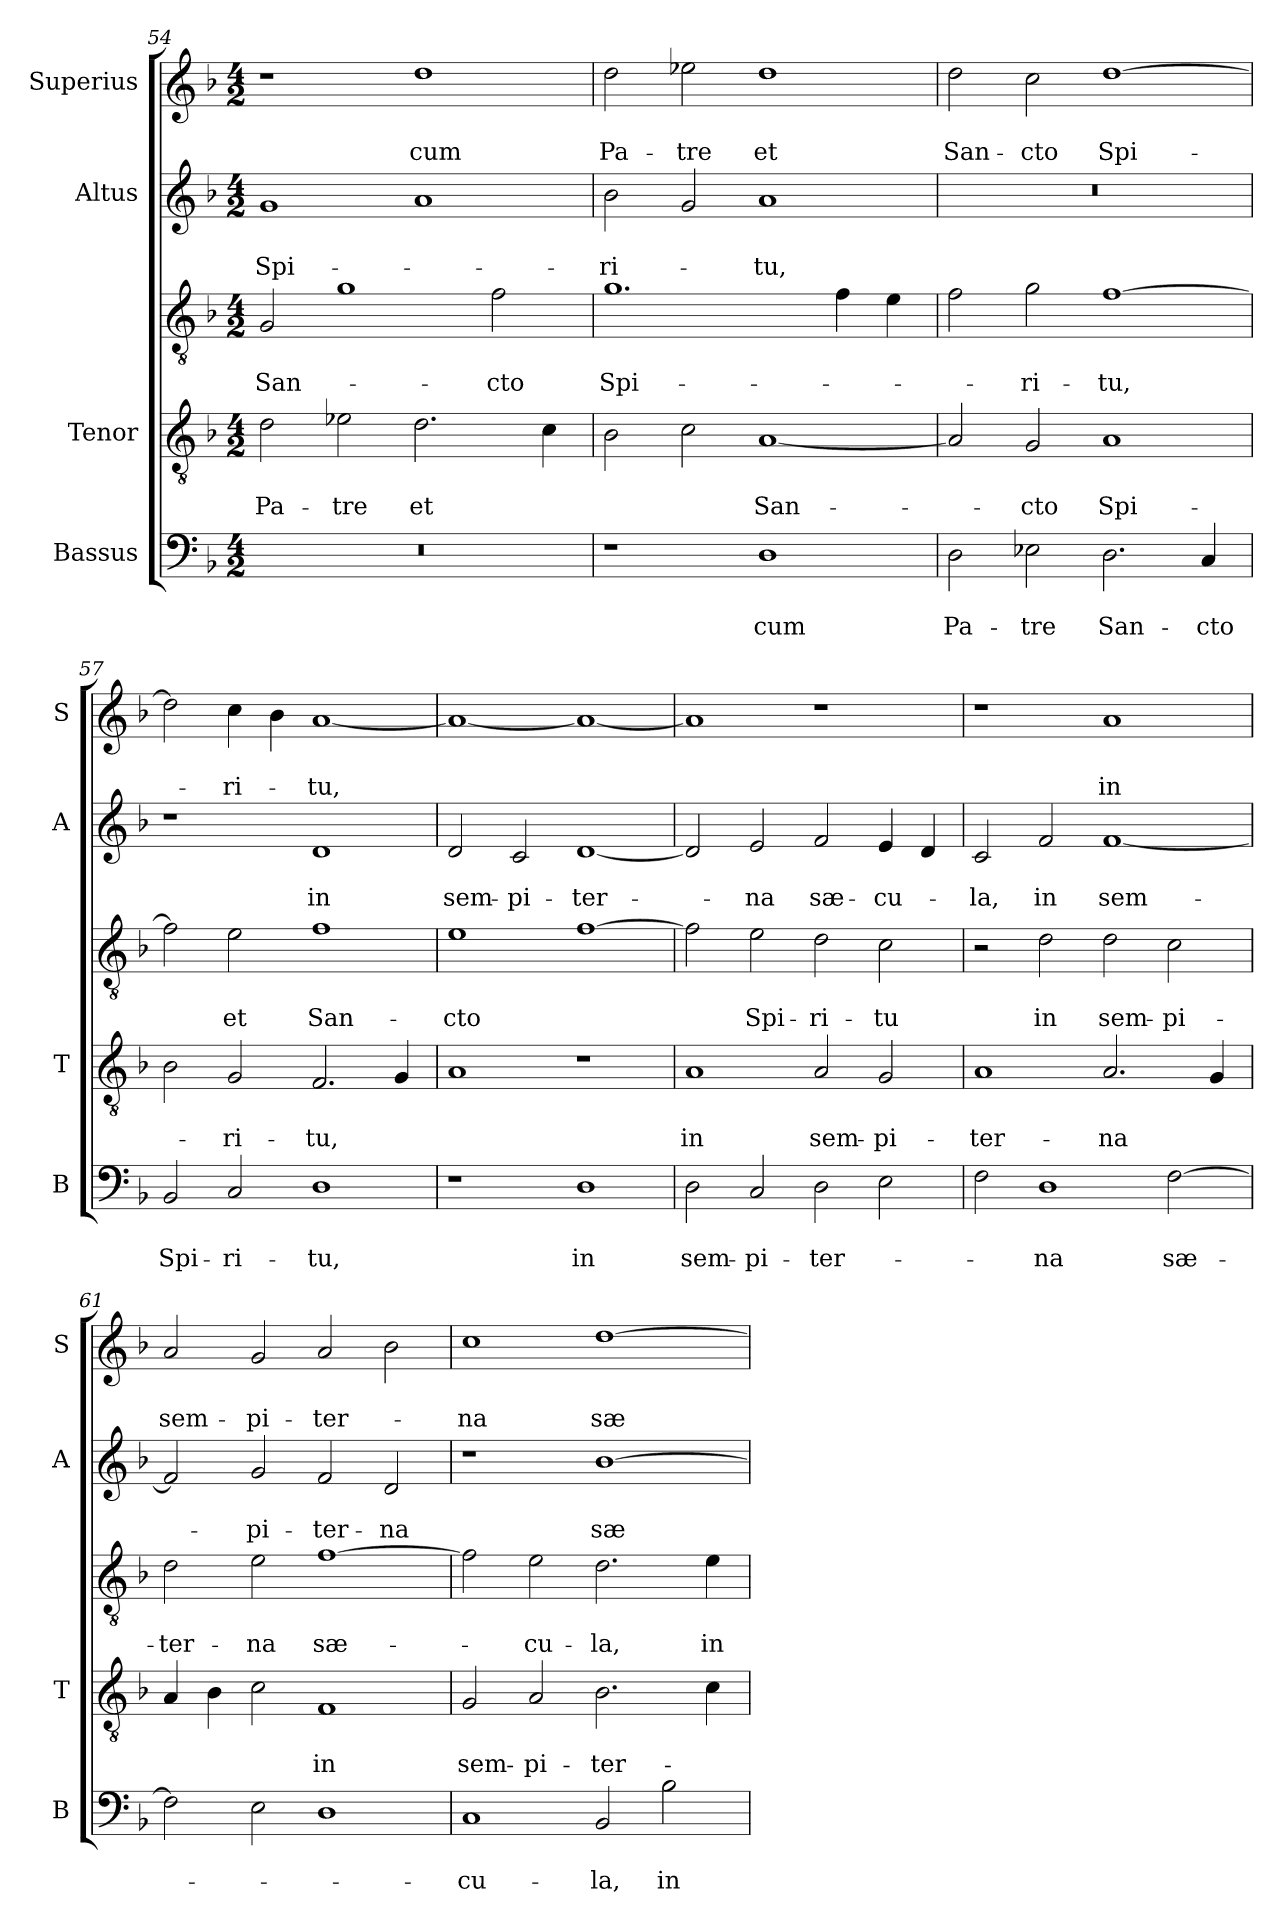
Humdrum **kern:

**kern	**text	**text	**kern	**text	**text	**kern	**text	**text	**kern	**text	**text	**kern	**text	**text
*part5	*part5	*part5	*part4	*part4	*part4	*part3	*part3	*part3	*part2	*part2	*part2	*part1	*part1	*part1
*staff5	*staff5	*staff5	*staff4	*staff4	*staff4	*staff3	*staff3	*staff3	*staff2	*staff2	*staff2	*staff1	*staff1	*staff1
*I"Bassus	*	*	*I"Tenor	*	*	*	*	*	*I"Altus	*	*	*I"Superius	*	*
*I'B	*	*	*I'T	*	*	*	*	*	*I'A	*	*	*I'S	*	*
*clefF4	*	*	*clefGv2	*	*	*clefGv2	*	*	*clefG2	*	*	*clefG2	*	*
*k[b-]	*	*	*k[b-]	*	*	*k[b-]	*	*	*k[b-]	*	*	*k[b-]	*	*
*F:	*	*	*F:	*	*	*F:	*	*	*F:	*	*	*F:	*	*
*M4/2	*	*	*M4/2	*	*	*M4/2	*	*	*M4/2	*	*	*M4/2	*	*
=54	=54	=54	=54	=54	=54	=54	=54	=54	=54	=54	=54	=54	=54	=54
!	!	!	!	!	!LO:LY:b	!	!	!LO:LY:b	!	!	!LO:LY:b	!	!	!
0r	.	.	2d\	.	Pa-	2G/	.	San-	1g	.	Spi-	1r	.	.
!	!	!	!	!	!LO:LY:b	!	!	!	!	!	!	!	!	!
.	.	.	2e-X\	.	-tre	1g	.	.	.	.	.	.	.	.
!	!	!	!	!	!LO:LY:b	!	!	!	!	!	!	!	!	!LO:LY:b
.	.	.	2.d\	.	et	.	.	.	1a	.	.	1dd	.	cum
!	!	!	!	!	!	!	!	!LO:LY:b	!	!	!	!	!	!
.	.	.	.	.	.	2f\	.	-cto	.	.	.	.	.	.
.	.	.	4c\	.	.	.	.	.	.	.	.	.	.	.
!!LO:LB:g=z
=55	=55	=55	=55	=55	=55	=55	=55	=55	=55	=55	=55	=55	=55	=55
!	!	!	!	!	!	!	!	!LO:LY:b	!	!	!LO:LY:b	!	!	!LO:LY:b
1r	.	.	2B-\	.	.	1.g	.	Spi-	2b-\	.	-ri-	2dd\	.	Pa-
!	!	!	!	!	!	!	!	!	!	!	!	!	!	!LO:LY:b
.	.	.	2c\	.	.	.	.	.	2g/	.	.	2ee-X\	.	-tre
!	!	!LO:LY:b	!	!	!LO:LY:b	!	!	!	!	!	!LO:LY:b	!	!	!LO:LY:b
1D	.	cum	[1A	.	San-	.	.	.	1a	.	-tu,	1dd	.	et
.	.	.	.	.	.	4f\	.	.	.	.	.	.	.	.
.	.	.	.	.	.	4e\	.	.	.	.	.	.	.	.
=56	=56	=56	=56	=56	=56	=56	=56	=56	=56	=56	=56	=56	=56	=56
!	!	!LO:LY:b	!	!	!	!	!	!	!	!	!	!	!	!LO:LY:b
2D\	.	Pa-	2A/]	.	.	2f\	.	.	0r	.	.	2dd\	.	San-
!	!	!LO:LY:b	!	!	!LO:LY:b	!	!	!LO:LY:b	!	!	!	!	!	!LO:LY:b
2E-X\	.	-tre	2G/	.	-cto	2g\	.	-ri-	.	.	.	2cc\	.	-cto
!	!	!LO:LY:b	!	!	!LO:LY:b	!	!	!LO:LY:b	!	!	!	!	!	!LO:LY:b
2.D\	.	San-	1A	.	Spi-	[1f	.	-tu,	.	.	.	[1dd	.	Spi-
!	!	!LO:LY:b	!	!	!	!	!	!	!	!	!	!	!	!
4C/	.	-cto	.	.	.	.	.	.	.	.	.	.	.	.
=57	=57	=57	=57	=57	=57	=57	=57	=57	=57	=57	=57	=57	=57	=57
!	!	!LO:LY:b	!	!	!	!	!	!	!	!	!	!	!	!
2BB-/	.	Spi-	2B-\	.	.	2f\]	.	.	1r	.	.	2dd\]	.	.
!	!	!LO:LY:b	!	!	!LO:LY:b	!	!	!LO:LY:b	!	!	!	!	!	!LO:LY:b
2C/	.	-ri-	2G/	.	-ri-	2e\	.	et	.	.	.	4cc\	.	-ri-
.	.	.	.	.	.	.	.	.	.	.	.	4b-\	.	.
!	!	!LO:LY:b	!	!	!LO:LY:b	!	!	!LO:LY:b	!	!	!LO:LY:b	!	!	!LO:LY:b
1D	.	-tu,	2.F/	.	-tu,	1f	.	San-	1d	.	in	[1a	.	-tu,
.	.	.	4G/	.	.	.	.	.	.	.	.	.	.	.
=58	=58	=58	=58	=58	=58	=58	=58	=58	=58	=58	=58	=58	=58	=58
!	!	!	!	!	!	!	!	!LO:LY:b	!	!	!LO:LY:b	!	!	!
1r	.	.	1A	.	.	1e	.	-cto	2d/	.	sem-	1a_	.	.
!	!	!	!	!	!	!	!	!	!	!	!LO:LY:b	!	!	!
.	.	.	.	.	.	.	.	.	2c/	.	-pi-	.	.	.
!	!	!LO:LY:b	!	!	!	!	!	!	!	!	!LO:LY:b	!	!	!
1D	.	in	1r	.	.	[1f	.	.	[1d	.	-ter-	1a_	.	.
=59	=59	=59	=59	=59	=59	=59	=59	=59	=59	=59	=59	=59	=59	=59
!	!	!LO:LY:b	!	!	!LO:LY:b	!	!	!	!	!	!	!	!	!
2D\	.	sem-	1A	.	in	2f\]	.	.	2d/]	.	.	1a]	.	.
!	!	!LO:LY:b	!	!	!	!	!	!LO:LY:b	!	!	!LO:LY:b	!	!	!
2C/	.	-pi-	.	.	.	2e\	.	Spi-	2e/	.	-na	.	.	.
!	!	!LO:LY:b	!	!	!LO:LY:b	!	!	!LO:LY:b	!	!	!LO:LY:b	!	!	!
2D\	.	-ter-	2A/	.	sem-	2d\	.	-ri-	2f/	.	sæ-	1r	.	.
!	!	!	!	!	!LO:LY:b	!	!	!LO:LY:b	!	!	!LO:LY:b	!	!	!
2E\	.	.	2G/	.	-pi-	2c\	.	-tu	4e/	.	-cu-	.	.	.
.	.	.	.	.	.	.	.	.	4d/	.	.	.	.	.
!!LO:PB:g=z
=60	=60	=60	=60	=60	=60	=60	=60	=60	=60	=60	=60	=60	=60	=60
!	!	!	!	!	!LO:LY:b	!	!	!	!	!	!LO:LY:b	!	!	!
2F\	.	.	1A	.	-ter-	2r	.	.	2c/	.	-la,	1r	.	.
!	!	!LO:LY:b	!	!	!	!	!	!LO:LY:b	!	!	!LO:LY:b	!	!	!
1D	.	-na	.	.	.	2d\	.	in	2f/	.	in	.	.	.
!	!	!	!	!	!LO:LY:b	!	!	!LO:LY:b	!	!	!LO:LY:b	!	!	!LO:LY:b
.	.	.	2.A/	.	-na	2d\	.	sem-	[1f	.	sem-	1a	.	in
!	!	!LO:LY:b	!	!	!	!	!	!LO:LY:b	!	!	!	!	!	!
[2F\	.	sæ-	.	.	.	2c\	.	-pi-	.	.	.	.	.	.
.	.	.	4G/	.	.	.	.	.	.	.	.	.	.	.
=61	=61	=61	=61	=61	=61	=61	=61	=61	=61	=61	=61	=61	=61	=61
!	!	!	!	!	!	!	!	!LO:LY:b	!	!	!	!	!	!LO:LY:b
2F\]	.	.	4A/	.	.	2d\	.	-ter-	2f/]	.	.	2a/	.	sem-
.	.	.	4B-\	.	.	.	.	.	.	.	.	.	.	.
!	!	!	!	!	!	!	!	!LO:LY:b	!	!	!LO:LY:b	!	!	!LO:LY:b
2E\	.	.	2c\	.	.	2e\	.	-na	2g/	.	-pi-	2g/	.	-pi-
!	!	!	!	!	!LO:LY:b	!	!	!LO:LY:b	!	!	!LO:LY:b	!	!	!LO:LY:b
1D	.	.	1F	.	in	[1f	.	sæ-	2f/	.	-ter-	2a/	.	-ter-
!	!	!	!	!	!	!	!	!	!	!	!LO:LY:b	!	!	!
.	.	.	.	.	.	.	.	.	2d/	.	-na	2b-\	.	.
=62	=62	=62	=62	=62	=62	=62	=62	=62	=62	=62	=62	=62	=62	=62
!	!	!LO:LY:b	!	!	!LO:LY:b	!	!	!	!	!	!	!	!	!LO:LY:b
1C	.	-cu-	2G/	.	sem-	2f\]	.	.	1r	.	.	1cc	.	-na
!	!	!	!	!	!LO:LY:b	!	!	!LO:LY:b	!	!	!	!	!	!
.	.	.	2A/	.	-pi-	2e\	.	-cu-	.	.	.	.	.	.
!	!	!LO:LY:b	!	!	!LO:LY:b	!	!	!LO:LY:b	!	!	!LO:LY:b	!	!	!LO:LY:b
2BB-/	.	-la,	2.B-\	.	-ter-	2.d\	.	-la,	[1b-	.	sæ-	[1dd	.	sæ-
!	!	!LO:LY:b	!	!	!	!	!	!	!	!	!	!	!	!
2B-\	.	in	.	.	.	.	.	.	.	.	.	.	.	.
!	!	!	!	!	!	!	!	!LO:LY:b	!	!	!	!	!	!
.	.	.	4c\	.	.	4e\	.	in	.	.	.	.	.	.
=	=	=	=	=	=	=	=	=	=	=	=	=	=	=
*-	*-	*-	*-	*-	*-	*-	*-	*-	*-	*-	*-	*-	*-	*-
